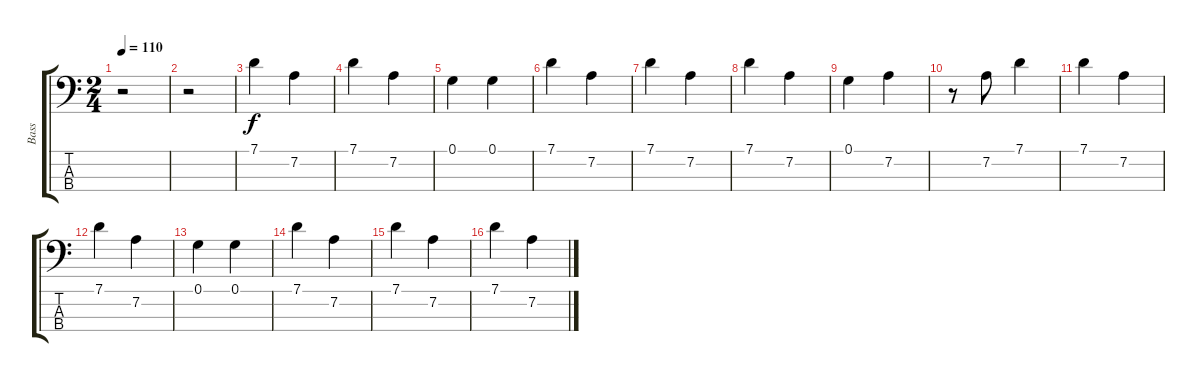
\track ("Bass" "Bass") {instrument acousticbass}
\staff {score tabs}
\tuning (G2 D2 A1 E1) {hide}
\ts (2 4)
\tempo 110
\clef f4
\ks c
r.2{dy f instrument acousticbass} |
r.2 |
7.1.4 7.2.4 |
7.1.4 7.2.4 |
0.1.4 0.1.4 |
7.1.4 7.2.4 |
7.1.4 7.2.4 |
7.1.4 7.2.4 |
0.1.4 7.2.4 |
r.8 7.2.8 7.1.4 |
7.1.4 7.2.4 |
7.1.4 7.2.4 |
0.1.4 0.1.4 |
7.1.4 7.2.4 |
7.1.4 7.2.4 |
7.1.4 7.2.4
